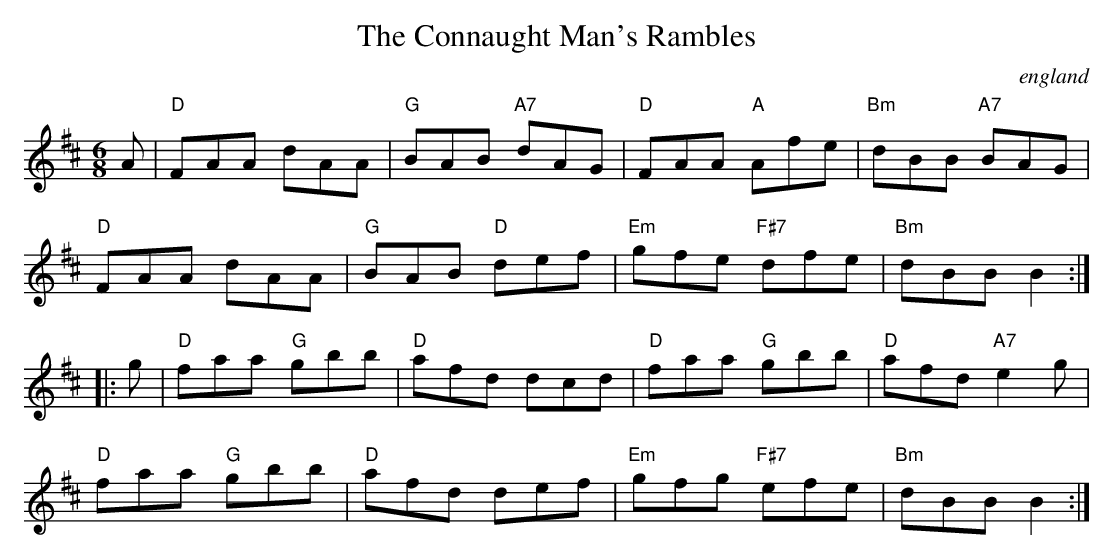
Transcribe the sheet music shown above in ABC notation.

X:1
T:The Connaught Man's Rambles
O:england
M:6/8
K:D
A|"D"FAA dAA|"G"BAB "A7"dAG|"D"FAA "A"Afe|"Bm"dBB "A7"BAG|
"D"FAA dAA|"G"BAB "D"def|"Em"gfe "F#7"dfe|"Bm"dBB B2::
g|"D"faa "G"gbb|"D"afd dcd|"D"faa "G"gbb|"D"afd "A7"e2g|
"D"faa "G"gbb|"D"afd def|"Em"gfg "F#7"efe|"Bm"dBB B2:|
